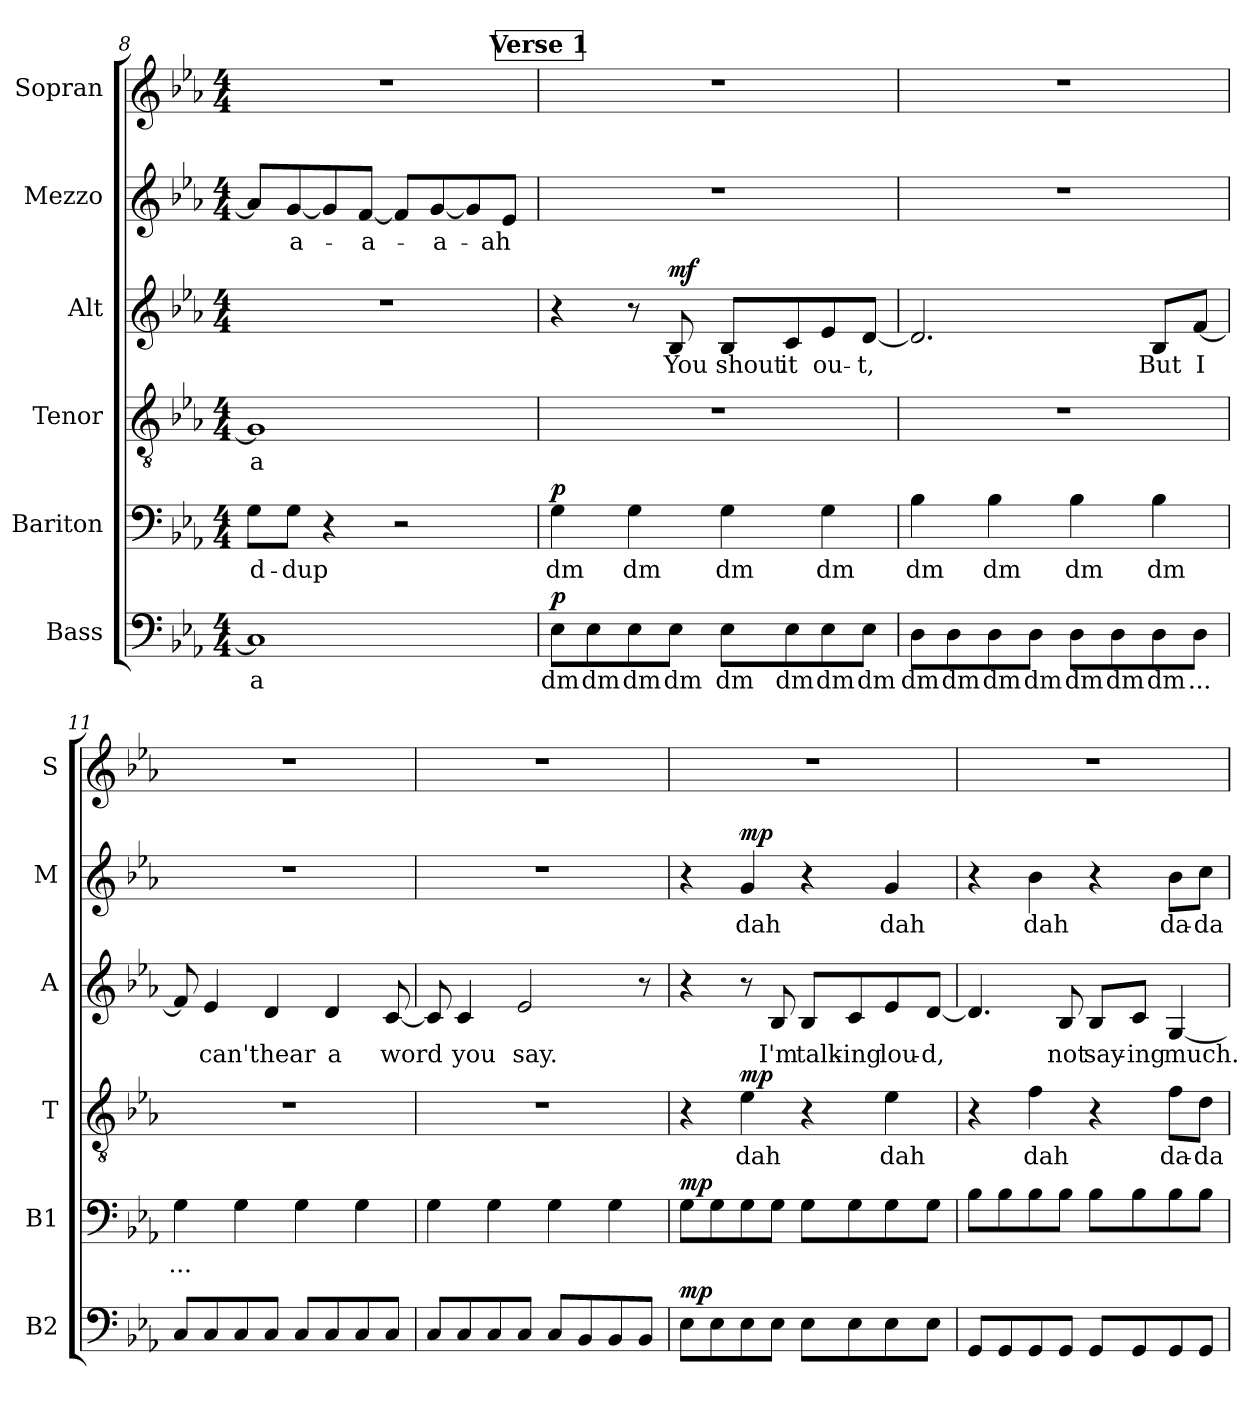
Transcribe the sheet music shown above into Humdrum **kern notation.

**kern	**text	**dynam	**kern	**text	**dynam	**kern	**text	**dynam	**kern	**text	**dynam	**kern	**text	**dynam	**kern
*part6	*part6	*part6	*part5	*part5	*part5	*part4	*part4	*part4	*part3	*part3	*part3	*part2	*part2	*part2	*part1
*staff6	*staff6	*staff6	*staff5	*staff5	*staff5	*staff4	*staff4	*staff4	*staff3	*staff3	*staff3	*staff2	*staff2	*staff2	*staff1
*I"Bass	*	*	*I"Bariton	*	*	*I"Tenor	*	*	*I"Alt	*	*	*I"Mezzo	*	*	*I"Sopran
*I'B2	*	*	*I'B1	*	*	*I'T	*	*	*I'A	*	*	*I'M	*	*	*I'S
*clefF4	*	*	*clefF4	*	*	*clefGv2	*	*	*clefG2	*	*	*clefG2	*	*	*clefG2
*k[b-e-a-]	*	*	*k[b-e-a-]	*	*	*k[b-e-a-]	*	*	*k[b-e-a-]	*	*	*k[b-e-a-]	*	*	*k[b-e-a-]
*M4/4	*	*	*M4/4	*	*	*M4/4	*	*	*M4/4	*	*	*M4/4	*	*	*M4/4
=8	=8	=8	=8	=8	=8	=8	=8	=8	=8	=8	=8	=8	=8	=8	=8
!	!LO:LY:b	!	!	!LO:LY:b	!	!	!LO:LY:b	!	!	!	!	!	!	!	!
1C]	-a	.	8G\L	d-	.	1G]	-a	.	1r	.	.	8a-/L]	.	.	1r
!	!	!	!	!LO:LY:b	!	!	!	!	!	!	!	!	!LO:LY:b	!	!
.	.	.	8G\J	-dup	.	.	.	.	.	.	.	[8g/	-a-	.	.
.	.	.	4r	.	.	.	.	.	.	.	.	8g/]	.	.	.
!	!	!	!	!	!	!	!	!	!	!	!	!	!LO:LY:b	!	!
.	.	.	.	.	.	.	.	.	.	.	.	[8f/J	-a-	.	.
.	.	.	2r	.	.	.	.	.	.	.	.	8f/L]	.	.	.
!	!	!	!	!	!	!	!	!	!	!	!	!	!LO:LY:b	!	!
.	.	.	.	.	.	.	.	.	.	.	.	[8g/	-a-	.	.
.	.	.	.	.	.	.	.	.	.	.	.	8g/]	.	.	.
!	!	!	!	!	!	!	!	!	!	!	!	!	!LO:LY:b	!	!
.	.	.	.	.	.	.	.	.	.	.	.	8e-/J	-ah	.	.
!!LO:PB:g=z
!!LO:REH:place=s1:a:B:fs=14:t=Verse 1
=9	=9	=9	=9	=9	=9	=9	=9	=9	=9	=9	=9	=9	=9	=9	=9
!	!LO:LY:b	!LO:DY:b	!	!LO:LY:b	!LO:DY:b	!	!	!	!	!	!	!	!	!	!
8E-\L	dm	p	4G\	dm	p	1r	.	.	4r	.	.	1r	.	.	1r
!	!LO:LY:b	!	!	!	!	!	!	!	!	!	!	!	!	!	!
8E-\	dm	.	.	.	.	.	.	.	.	.	.	.	.	.	.
!	!LO:LY:b	!	!	!LO:LY:b	!	!	!	!	!	!	!	!	!	!	!
8E-\	dm	.	4G\	dm	.	.	.	.	8r	.	.	.	.	.	.
!	!LO:LY:b	!	!	!	!	!	!	!	!	!LO:LY:b	!LO:DY:b	!	!	!	!
8E-\J	dm	.	.	.	.	.	.	.	8B-/	You	mf	.	.	.	.
!	!LO:LY:b	!	!	!LO:LY:b	!	!	!	!	!	!LO:LY:b	!	!	!	!	!
8E-\L	dm	.	4G\	dm	.	.	.	.	8B-/L	shout	.	.	.	.	.
!	!LO:LY:b	!	!	!	!	!	!	!	!	!LO:LY:b	!	!	!	!	!
8E-\	dm	.	.	.	.	.	.	.	8c/	it	.	.	.	.	.
!	!LO:LY:b	!	!	!LO:LY:b	!	!	!	!	!	!LO:LY:b	!	!	!	!	!
8E-\	dm	.	4G\	dm	.	.	.	.	8e-/	ou-	.	.	.	.	.
!	!LO:LY:b	!	!	!	!	!	!	!	!	!LO:LY:b	!	!	!	!	!
8E-\J	dm	.	.	.	.	.	.	.	[8d/J	-t,	.	.	.	.	.
=10	=10	=10	=10	=10	=10	=10	=10	=10	=10	=10	=10	=10	=10	=10	=10
!	!LO:LY:b	!	!	!LO:LY:b	!	!	!	!	!	!	!	!	!	!	!
8D\L	dm	.	4B-\	dm	.	1r	.	.	2.d/]	.	.	1r	.	.	1r
!	!LO:LY:b	!	!	!	!	!	!	!	!	!	!	!	!	!	!
8D\	dm	.	.	.	.	.	.	.	.	.	.	.	.	.	.
!	!LO:LY:b	!	!	!LO:LY:b	!	!	!	!	!	!	!	!	!	!	!
8D\	dm	.	4B-\	dm	.	.	.	.	.	.	.	.	.	.	.
!	!LO:LY:b	!	!	!	!	!	!	!	!	!	!	!	!	!	!
8D\J	dm	.	.	.	.	.	.	.	.	.	.	.	.	.	.
!	!LO:LY:b	!	!	!LO:LY:b	!	!	!	!	!	!	!	!	!	!	!
8D\L	dm	.	4B-\	dm	.	.	.	.	.	.	.	.	.	.	.
!	!LO:LY:b	!	!	!	!	!	!	!	!	!	!	!	!	!	!
8D\	dm	.	.	.	.	.	.	.	.	.	.	.	.	.	.
!	!LO:LY:b	!	!	!LO:LY:b	!	!	!	!	!	!LO:LY:b	!	!	!	!	!
8D\	dm	.	4B-\	dm	.	.	.	.	8B-/L	But	.	.	.	.	.
!	!LO:LY:b	!	!	!	!	!	!	!	!	!LO:LY:b	!	!	!	!	!
8D\J	...	.	.	.	.	.	.	.	[8f/J	I	.	.	.	.	.
=11	=11	=11	=11	=11	=11	=11	=11	=11	=11	=11	=11	=11	=11	=11	=11
!	!	!	!	!LO:LY:b	!	!	!	!	!	!	!	!	!	!	!
8C/L	.	.	4G\	...	.	1r	.	.	8f/]	.	.	1r	.	.	1r
!	!	!	!	!	!	!	!	!	!	!LO:LY:b	!	!	!	!	!
8C/	.	.	.	.	.	.	.	.	4e-/	can't	.	.	.	.	.
8C/	.	.	4G\	.	.	.	.	.	.	.	.	.	.	.	.
!	!	!	!	!	!	!	!	!	!	!LO:LY:b	!	!	!	!	!
8C/J	.	.	.	.	.	.	.	.	4d/	hear	.	.	.	.	.
8C/L	.	.	4G\	.	.	.	.	.	.	.	.	.	.	.	.
!	!	!	!	!	!	!	!	!	!	!LO:LY:b	!	!	!	!	!
8C/	.	.	.	.	.	.	.	.	4d/	a	.	.	.	.	.
8C/	.	.	4G\	.	.	.	.	.	.	.	.	.	.	.	.
!	!	!	!	!	!	!	!	!	!	!LO:LY:b	!	!	!	!	!
8C/J	.	.	.	.	.	.	.	.	[8c/	word	.	.	.	.	.
!!LO:LB:g=z
=12	=12	=12	=12	=12	=12	=12	=12	=12	=12	=12	=12	=12	=12	=12	=12
8C/L	.	.	4G\	.	.	1r	.	.	8c/]	.	.	1r	.	.	1r
!	!	!	!	!	!	!	!	!	!	!LO:LY:b	!	!	!	!	!
8C/	.	.	.	.	.	.	.	.	4c/	you	.	.	.	.	.
8C/	.	.	4G\	.	.	.	.	.	.	.	.	.	.	.	.
!	!	!	!	!	!	!	!	!	!	!LO:LY:b	!	!	!	!	!
8C/J	.	.	.	.	.	.	.	.	2e-/	say.	.	.	.	.	.
8C/L	.	.	4G\	.	.	.	.	.	.	.	.	.	.	.	.
8BB-/	.	.	.	.	.	.	.	.	.	.	.	.	.	.	.
8BB-/	.	.	4G\	.	.	.	.	.	.	.	.	.	.	.	.
8BB-/J	.	.	.	.	.	.	.	.	8r	.	.	.	.	.	.
=13	=13	=13	=13	=13	=13	=13	=13	=13	=13	=13	=13	=13	=13	=13	=13
!	!	!LO:DY:b	!	!	!LO:DY:b	!	!	!	!	!	!	!	!	!	!
8E-\L	.	mp	8G\L	.	mp	4r	.	.	4r	.	.	4r	.	.	1r
8E-\	.	.	8G\	.	.	.	.	.	.	.	.	.	.	.	.
!	!	!	!	!	!	!	!LO:LY:b	!LO:DY:b	!	!	!	!	!LO:LY:b	!LO:DY:b	!
8E-\	.	.	8G\	.	.	4e-\	dah	mp	8r	.	.	4g/	dah	mp	.
!	!	!	!	!	!	!	!	!	!	!LO:LY:b	!	!	!	!	!
8E-\J	.	.	8G\J	.	.	.	.	.	8B-/	I'm	.	.	.	.	.
!	!	!	!	!	!	!	!	!	!	!LO:LY:b	!	!	!	!	!
8E-\L	.	.	8G\L	.	.	4r	.	.	8B-/L	talk-	.	4r	.	.	.
!	!	!	!	!	!	!	!	!	!	!LO:LY:b	!	!	!	!	!
8E-\	.	.	8G\	.	.	.	.	.	8c/	-ing	.	.	.	.	.
!	!	!	!	!	!	!	!LO:LY:b	!	!	!LO:LY:b	!	!	!LO:LY:b	!	!
8E-\	.	.	8G\	.	.	4e-\	dah	.	8e-/	lou-	.	4g/	dah	.	.
!	!	!	!	!	!	!	!	!	!	!LO:LY:b	!	!	!	!	!
8E-\J	.	.	8G\J	.	.	.	.	.	[8d/J	-d,	.	.	.	.	.
=14	=14	=14	=14	=14	=14	=14	=14	=14	=14	=14	=14	=14	=14	=14	=14
8GG/L	.	.	8B-\L	.	.	4r	.	.	4.d/]	.	.	4r	.	.	1r
8GG/	.	.	8B-\	.	.	.	.	.	.	.	.	.	.	.	.
!	!	!	!	!	!	!	!LO:LY:b	!	!	!	!	!	!LO:LY:b	!	!
8GG/	.	.	8B-\	.	.	4f\	dah	.	.	.	.	4b-\	dah	.	.
!	!	!	!	!	!	!	!	!	!	!LO:LY:b	!	!	!	!	!
8GG/J	.	.	8B-\J	.	.	.	.	.	8B-/	not	.	.	.	.	.
!	!	!	!	!	!	!	!	!	!	!LO:LY:b	!	!	!	!	!
8GG/L	.	.	8B-\L	.	.	4r	.	.	8B-/L	say-	.	4r	.	.	.
!	!	!	!	!	!	!	!	!	!	!LO:LY:b	!	!	!	!	!
8GG/	.	.	8B-\	.	.	.	.	.	8c/J	-ing	.	.	.	.	.
!	!	!	!	!	!	!	!LO:LY:b	!	!	!LO:LY:b	!	!	!LO:LY:b	!	!
8GG/	.	.	8B-\	.	.	8f\L	da-	.	[4G/	much.	.	8b-\L	da-	.	.
!	!	!	!	!	!	!	!LO:LY:b	!	!	!	!	!	!LO:LY:b	!	!
8GG/J	.	.	8B-\J	.	.	8d\J	-da	.	.	.	.	8cc\J	-da	.	.
=	=	=	=	=	=	=	=	=	=	=	=	=	=	=	=
*-	*-	*-	*-	*-	*-	*-	*-	*-	*-	*-	*-	*-	*-	*-	*-
